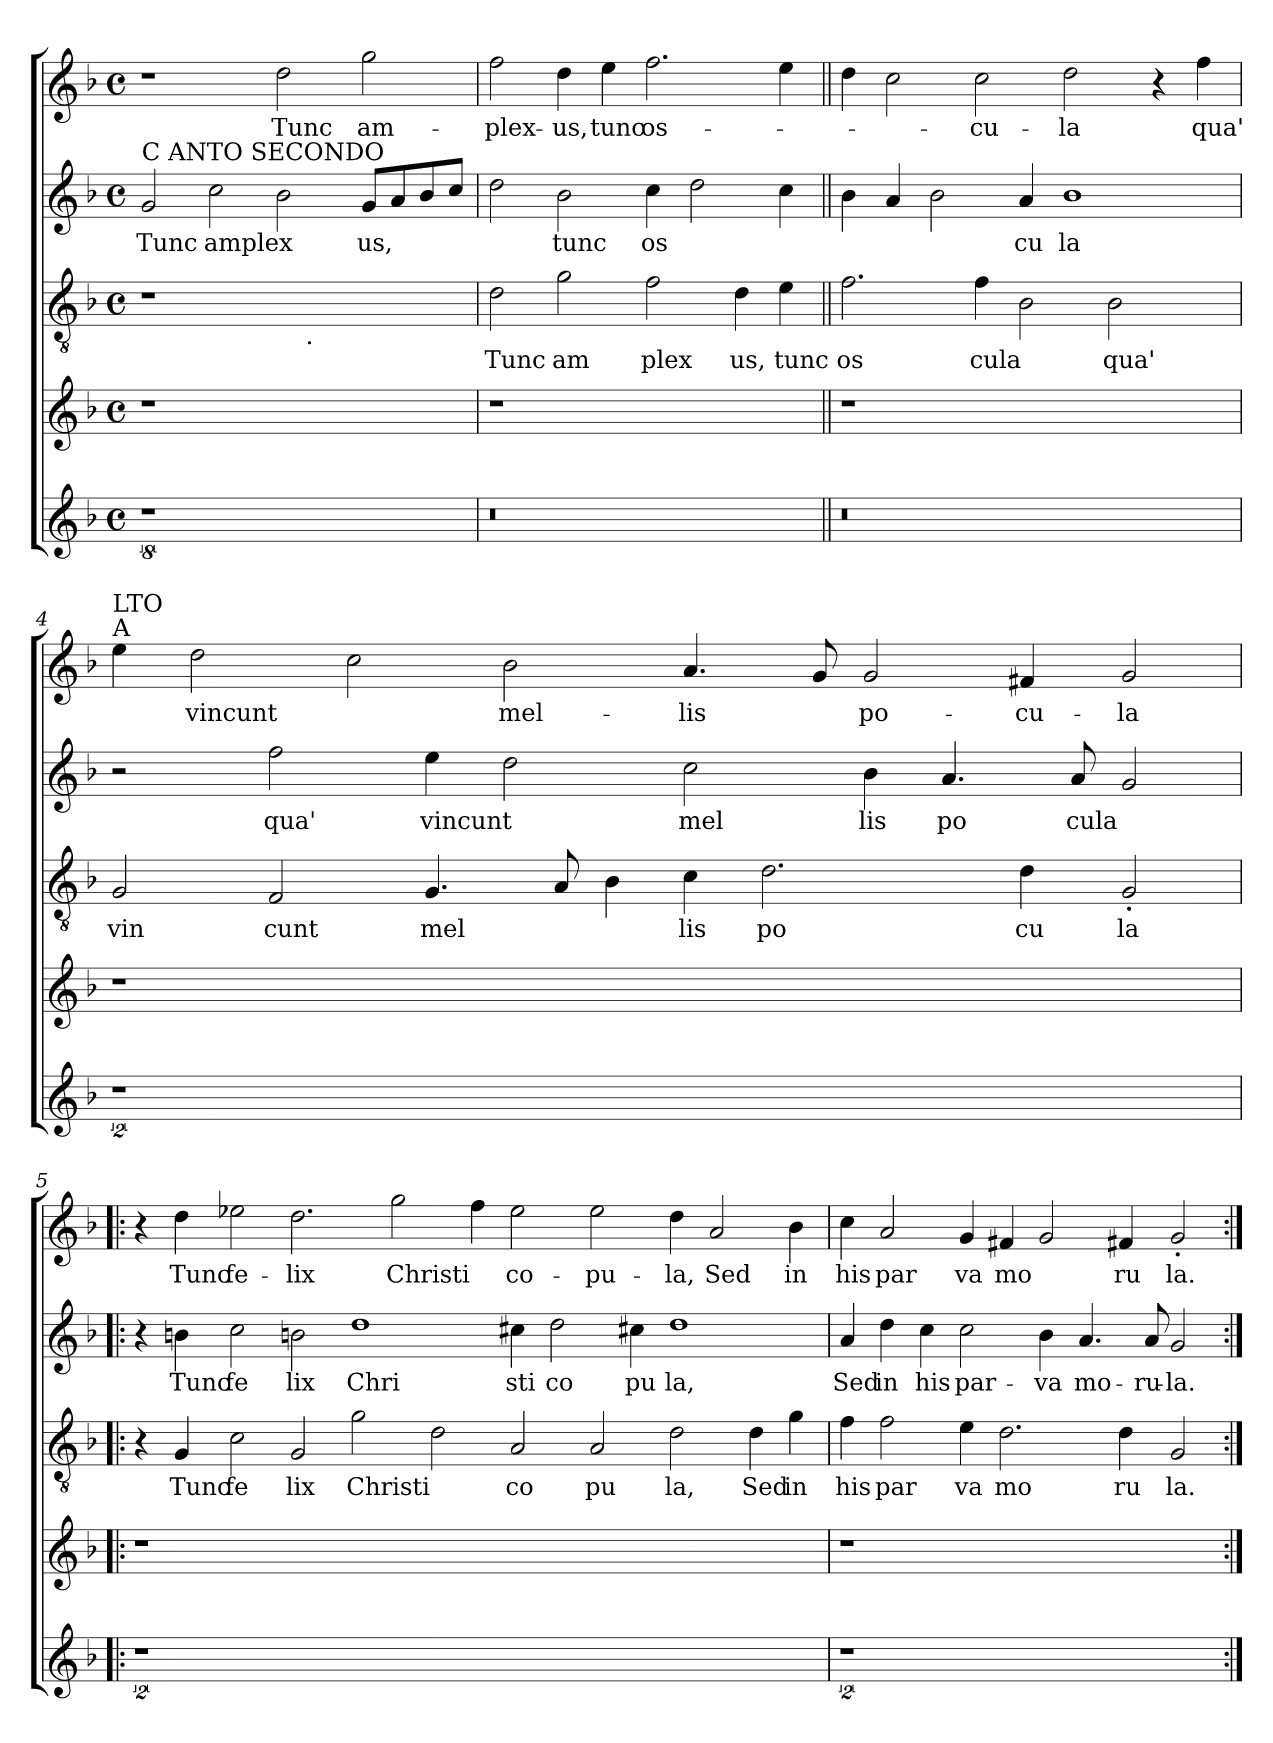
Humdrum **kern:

**kern	**kern	**kern	**text	**kern	**text	**kern	**text
*part4	*part4	*part3	*part3	*part2	*part2	*part1	*part1
*staff5	*staff4	*staff3	*staff3	*staff2	*staff2	*staff1	*staff1
*clefG2	*clefG2	*clefGv2	*	*clefG2	*	*clefG2	*
*k[b-]	*k[b-]	*k[b-]	*	*k[b-]	*	*k[b-]	*
*F:	*F:	*F:	*	*F:	*	*F:	*
*M4/4	*M4/4	*M4/4	*	*M4/4	*	*M4/4	*
*met(c)	*met(c)	*met(c)	*	*met(c)	*	*met(c)	*
=1	=1	=1	=1	=1	=1	=1	=1
!	!	!	!	!LO:TX:a:t=C ANTO SECONDO	!	!	!
!	!	!	!	!	!LO:LY:b	!	!
8%9r	1r	1r	.	2g/	Tunc	1r	.
!	!	!	!	!	!LO:LY:b	!	!
.	.	.	.	2cc\	amplex	.	.
!	!	!	!	!	!	!	!LO:LY:b
.	1ryy	8ryy	.	2b-\	.	2dd\	Tunc
!	!	!LO:TX:b:t=.	!	!	!	!	!
2..ryy	.	2..ryy	.	.	.	.	.
!	!	!	!	!	!LO:LY:b	!	!LO:LY:b
.	.	.	.	8g/L	us,	2gg\	am-
.	.	.	.	8a/	.	.	.
.	.	.	.	8b-/	.	.	.
.	.	.	.	8cc/J	.	.	.
=2	=2	=2	=2	=2	=2	=2	=2
!	!	!	!LO:LY:b	!	!	!	!LO:LY:b
0r	1r	2d\	Tunc	2dd\	.	2ff\	-plex-
!	!	!	!LO:LY:b	!	!LO:LY:b	!	!LO:LY:b
.	.	2g\	am	2b-\	tunc	4dd\	-us,
!	!	!	!	!	!	!	!LO:LY:b
.	.	.	.	.	.	4ee\	tunc
!	!	!	!LO:LY:b	!	!LO:LY:b	!	!LO:LY:b
.	1ryy	2f\	plex	4cc\	os	2.ff\	os-
.	.	.	.	2dd\	.	.	.
!	!	!	!LO:LY:b	!	!	!	!
.	.	4d\	us,	.	.	.	.
!	!	!	!LO:LY:b	!	!	!	!
.	.	4e\	tunc	4cc\	.	4ee\	.
=3||	=3||	=3||	=3||	=3||	=3||	=3||	=3||
!	!	!	!LO:LY:b	!	!	!	!
0r	1r	2.f\	os	4b-\	.	4dd\	.
.	.	.	.	4a/	.	2cc\	.
.	.	.	.	2b-\	.	.	.
!	!	!	!LO:LY:b	!	!	!	!LO:LY:b
.	.	4f\	cula	.	.	2cc\	-cu-
!	!	!	!	!	!LO:LY:b	!	!
.	1ryy	2B-\	.	4a/	cu	.	.
!	!	!	!	!	!LO:LY:b	!	!LO:LY:b
.	.	.	.	1b-	la	2dd\	-la
!	!	!	!LO:LY:b	!	!	!	!
.	.	2B-\	qua'	.	.	.	.
.	.	.	.	.	.	4r	.
!	!	!	!	!	!	!	!LO:LY:b
4ryy	4ryy	4ryy	.	.	.	4ff\	qua'
!!LO:LB:g=z
=4	=4	=4	=4	=4	=4	=4	=4
!	!	!	!	!	!	!LO:TX:a:t=A	!
!	!	!	!	!	!	!LO:TX:t=LTO	!
!	!	!	!LO:LY:b	!	!	!	!
2%7r	1r	2G/	vin	2r	.	4ee\	.
!	!	!	!	!	!	!	!LO:LY:b
.	.	.	.	.	.	2dd\	vincunt
!	!	!	!LO:LY:b	!	!LO:LY:b	!	!
.	.	2F/	cunt	2ff\	qua'	.	.
.	.	.	.	.	.	2cc\	.
!	!	!	!LO:LY:b	!	!LO:LY:b	!	!
.	0ryy	4.G/	mel	4ee\	vincunt	.	.
!	!	!	!	!	!	!	!LO:LY:b
.	.	.	.	2dd\	.	2b-\	mel-
.	.	8A/	.	.	.	.	.
.	.	4B-\	.	.	.	.	.
!	!	!	!LO:LY:b	!	!LO:LY:b	!	!LO:LY:b
.	.	4c\	lis	2cc\	mel	4.a/	-lis
!	!	!	!LO:LY:b	!	!	!	!
.	.	2.d\	po	.	.	.	.
.	.	.	.	.	.	8g/	.
!	!	!	!	!	!LO:LY:b	!	!LO:LY:b
.	.	.	.	4b-\	lis	2g/	po-
!	!	!	!	!	!LO:LY:b	!	!
.	.	.	.	4.a/	po	.	.
!	!	!	!LO:LY:b	!	!	!	!LO:LY:b
.	.	4d\	cu	.	.	4f#X/	-cu-
!	!	!	!	!	!LO:LY:b	!	!
.	.	.	.	8a/	cula	.	.
!	!	!	!LO:LY:b	!	!	!	!LO:LY:b
.	2ryy	2G'</	la	2g/	.	2g/	-la
=5!|:	=5!|:	=5!|:	=5!|:	=5!|:	=5!|:	=5!|:	=5!|:
2%9r	1r	4r	.	4r	.	4r	.
!	!	!	!LO:LY:b	!	!LO:LY:b	!	!LO:LY:b
.	.	4G/	Tunc	4bn\	Tunc	4dd\	Tunc
!	!	!	!LO:LY:b	!	!LO:LY:b	!	!LO:LY:b
.	.	2c\	fe	2cc\	fe	2ee-X\	fe-
!	!	!	!LO:LY:b	!	!LO:LY:b	!	!LO:LY:b
.	2%7ryy	2G/	lix	2bn\	lix	2.dd\	-lix
!	!	!	!LO:LY:b	!	!LO:LY:b	!	!
.	.	2g\	Christi	1dd	Chri	.	.
!	!	!	!	!	!	!	!LO:LY:b
.	.	.	.	.	.	2gg\	Christi
.	.	2d\	.	.	.	.	.
.	.	.	.	.	.	4ff\	.
!	!	!	!LO:LY:b	!	!LO:LY:b	!	!LO:LY:b
.	.	2A/	co	4cc#X\	sti	2ee-\	co-
!	!	!	!	!	!LO:LY:b	!	!
.	.	.	.	2dd\	co	.	.
!	!	!	!LO:LY:b	!	!	!	!LO:LY:b
.	.	2A/	pu	.	.	2ee-\	-pu-
!	!	!	!	!	!LO:LY:b	!	!
.	.	.	.	4cc#X\	pu	.	.
!	!	!	!LO:LY:b	!	!LO:LY:b	!	!LO:LY:b
.	.	2d\	la,	1dd	la,	4dd\	-la,
!	!	!	!	!	!	!	!LO:LY:b
.	.	.	.	.	.	2a/	Sed
!	!	!	!LO:LY:b	!	!	!	!
.	.	4d\	Sed	.	.	.	.
!	!	!	!LO:LY:b	!	!	!	!LO:LY:b
.	.	4g\	in	.	.	4b-\	in
!!LO:LB:g=z
=6	=6	=6	=6	=6	=6	=6	=6
!	!	!	!LO:LY:b	!	!LO:LY:b	!	!LO:LY:b
2%5r	1r	4f\	his	4a/	Sed	4cc\	his
!	!	!	!LO:LY:b	!	!LO:LY:b	!	!LO:LY:b
.	.	2f\	par	4dd\	in	2a/	par
!	!	!	!	!	!LO:LY:b	!	!
.	.	.	.	4cc\	his	.	.
!	!	!	!LO:LY:b	!	!LO:LY:b	!	!LO:LY:b
.	.	4e\	va	2cc\	par-	4g/	va
!	!	!	!LO:LY:b	!	!	!	!LO:LY:b
.	1.ryy	2.d\	mo	.	.	4f#X/	mo
!	!	!	!	!	!LO:LY:b	!	!
.	.	.	.	4b-\	-va	2g/	.
!	!	!	!	!	!LO:LY:b	!	!
.	.	.	.	4.a/	mo-	.	.
!	!	!	!LO:LY:b	!	!	!	!LO:LY:b
.	.	4d\	ru	.	.	4f#X/	ru
!	!	!	!	!	!LO:LY:b	!	!
.	.	.	.	8a/	-ru-	.	.
!	!	!	!LO:LY:b	!	!LO:LY:b	!	!LO:LY:b
.	.	2G/	la.	2g/	-la.	2g<'</	la.
=:|!	=:|!	=:|!	=:|!	=:|!	=:|!	=:|!	=:|!
*-	*-	*-	*-	*-	*-	*-	*-
